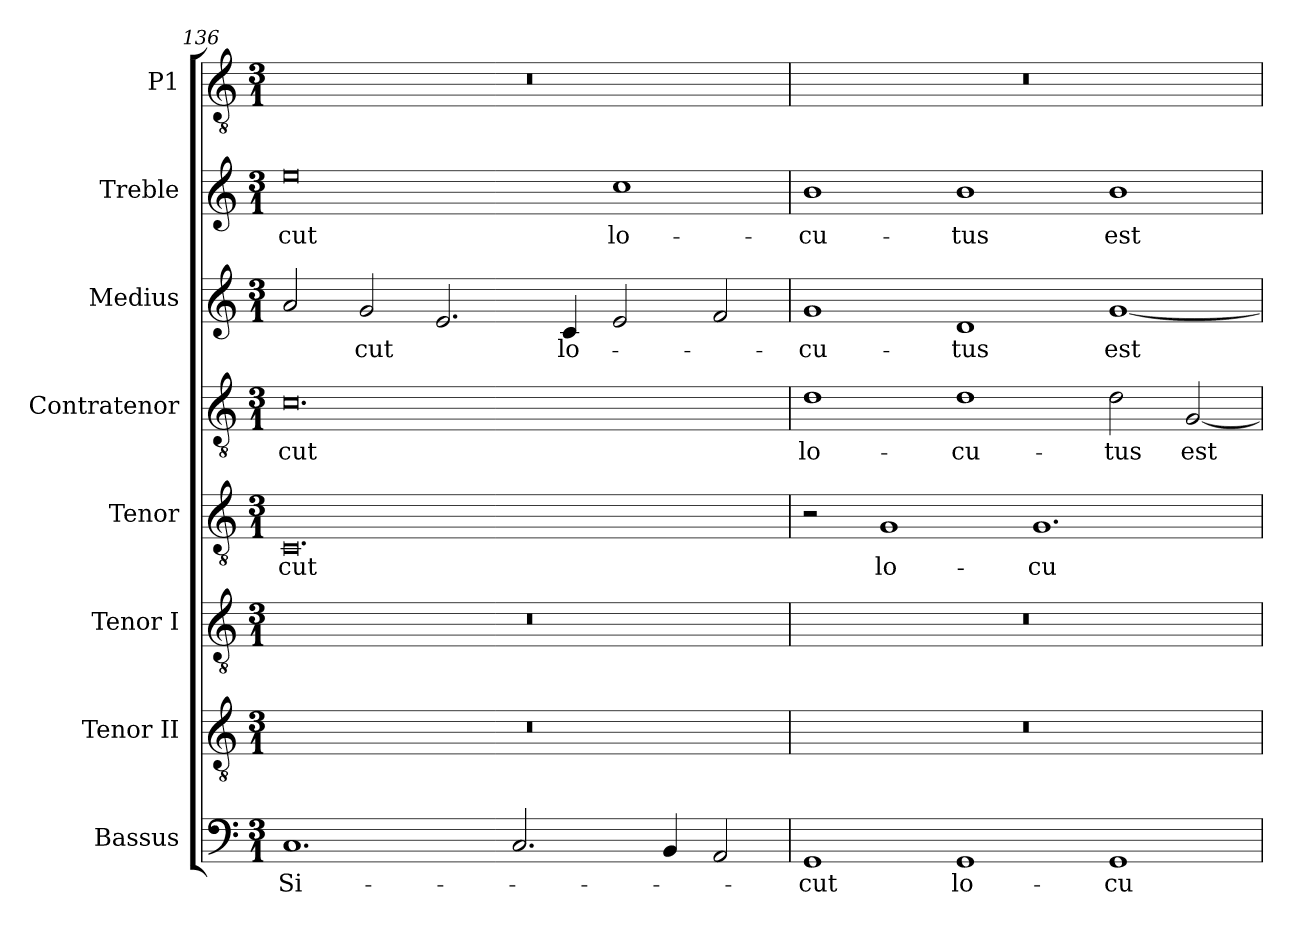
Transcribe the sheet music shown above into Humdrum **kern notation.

**kern	**text	**kern	**kern	**kern	**text	**kern	**text	**kern	**text	**kern	**text	**kern
*part8	*part8	*part7	*part6	*part5	*part5	*part4	*part4	*part3	*part3	*part2	*part2	*part1
*staff8	*staff8	*staff7	*staff6	*staff5	*staff5	*staff4	*staff4	*staff3	*staff3	*staff2	*staff2	*staff1
*I"Bassus	*	*I"Tenor II	*I"Tenor I	*I"Tenor	*	*I"Contratenor	*	*I"Medius	*	*I"Treble	*	*I"P1
*I'B.	*	*I'T II.	*I'T I.	*I'T.	*	*I'Ct.	*	*I'M.	*	*I'Tr.	*	*
*clefF4	*	*clefGv2	*clefGv2	*clefGv2	*	*clefGv2	*	*clefG2	*	*clefG2	*	*clefGv2
*	*	*ITrd7c12	*ITrd7c12	*ITrd7c12	*	*ITrd7c12	*	*	*	*	*	*ITrd7c12
*k[]	*	*k[]	*k[]	*k[]	*	*k[]	*	*k[]	*	*k[]	*	*k[]
*C:	*	*C:	*C:	*C:	*	*C:	*	*C:	*	*C:	*	*C:
*M3/1	*	*M3/1	*M3/1	*M3/1	*	*M3/1	*	*M3/1	*	*M3/1	*	*M3/1
=136	=136	=136	=136	=136	=136	=136	=136	=136	=136	=136	=136	=136
!	!LO:LY:b:color=#000000	!LO:N:vis=1	!LO:N:vis=1	!	!	!	!	!	!	!	!	!
!	!	!	!	!	!LO:LY:b:color=#000000	!	!	!	!	!	!	!
!	!	!	!	!	!	!	!LO:LY:b:color=#000000	!	!	!	!	!
!	!	!	!	!	!	!	!	!	!	!	!LO:LY:b:color=#000000	!LO:N:vis=1
1.Ci	Si-	0.r	0.r	0.CCi	-cut	0.Ci	-cut	2ai/	.	0eei	-cut	0.r
!	!	!	!	!	!	!	!	!	!LO:LY:b:color=#000000	!	!	!
.	.	.	.	.	.	.	.	2gi/	-cut	.	.	.
.	.	.	.	.	.	.	.	2.ei/	.	.	.	.
2.Ci/	.	.	.	.	.	.	.	.	.	.	.	.
!	!	!	!	!	!	!	!	!	!LO:LY:b:color=#000000	!	!	!
.	.	.	.	.	.	.	.	4ci/	lo-	.	.	.
!	!	!	!	!	!	!	!	!	!	!	!LO:LY:b:color=#000000	!
.	.	.	.	.	.	.	.	2ei/	.	1cci	lo-	.
4BBi/	.	.	.	.	.	.	.	.	.	.	.	.
2AAi/	.	.	.	.	.	.	.	2fi/	.	.	.	.
!!LO:PB:g=z
=137`	=137`	=137`	=137`	=137`	=137`	=137`	=137`	=137`	=137`	=137`	=137`	=137`
!	!LO:LY:b:color=#000000	!LO:N:vis=1	!LO:N:vis=1	!	!	!	!	!	!	!	!	!
!	!	!	!	!	!	!	!LO:LY:b:color=#000000	!	!	!	!	!
!	!	!	!	!	!	!	!	!	!LO:LY:b:color=#000000	!	!	!
!	!	!	!	!	!	!	!	!	!	!	!LO:LY:b:color=#000000	!LO:N:vis=1
1GGi	-cut	0.r	0.r	2r	.	1Di	lo-	1gi	-cu-	1bi	-cu-	0.r
!	!	!	!	!	!LO:LY:b:color=#000000	!	!	!	!	!	!	!
.	.	.	.	1GGi	lo-	.	.	.	.	.	.	.
!	!LO:LY:b:color=#000000	!	!	!	!	!	!	!	!	!	!	!
!	!	!	!	!	!	!	!LO:LY:b:color=#000000	!	!	!	!	!
!	!	!	!	!	!	!	!	!	!LO:LY:b:color=#000000	!	!	!
!	!	!	!	!	!	!	!	!	!	!	!LO:LY:b:color=#000000	!
1GGi	lo-	.	.	.	.	1Di	-cu-	1di	-tus	1bi	-tus	.
!	!	!	!	!	!LO:LY:b:color=#000000	!	!	!	!	!	!	!
.	.	.	.	1.GGi	-cu-	.	.	.	.	.	.	.
!	!LO:LY:b:color=#000000	!	!	!	!	!	!	!	!	!	!	!
!	!	!	!	!	!	!	!LO:LY:b:color=#000000	!	!	!	!	!
!	!	!	!	!	!	!	!	!	!LO:LY:b:color=#000000	!	!	!
!	!	!	!	!	!	!	!	!	!	!	!LO:LY:b:color=#000000	!
1GGi	-cu-	.	.	.	.	2Di\	-tus	[<1gi	est	1bi	est	.
!	!	!	!	!	!	!	!LO:LY:b:color=#000000	!	!	!	!	!
.	.	.	.	.	.	[<2GGi/	est	.	.	.	.	.
=`	=`	=`	=`	=`	=`	=`	=`	=`	=`	=`	=`	=`
*-	*-	*-	*-	*-	*-	*-	*-	*-	*-	*-	*-	*-
